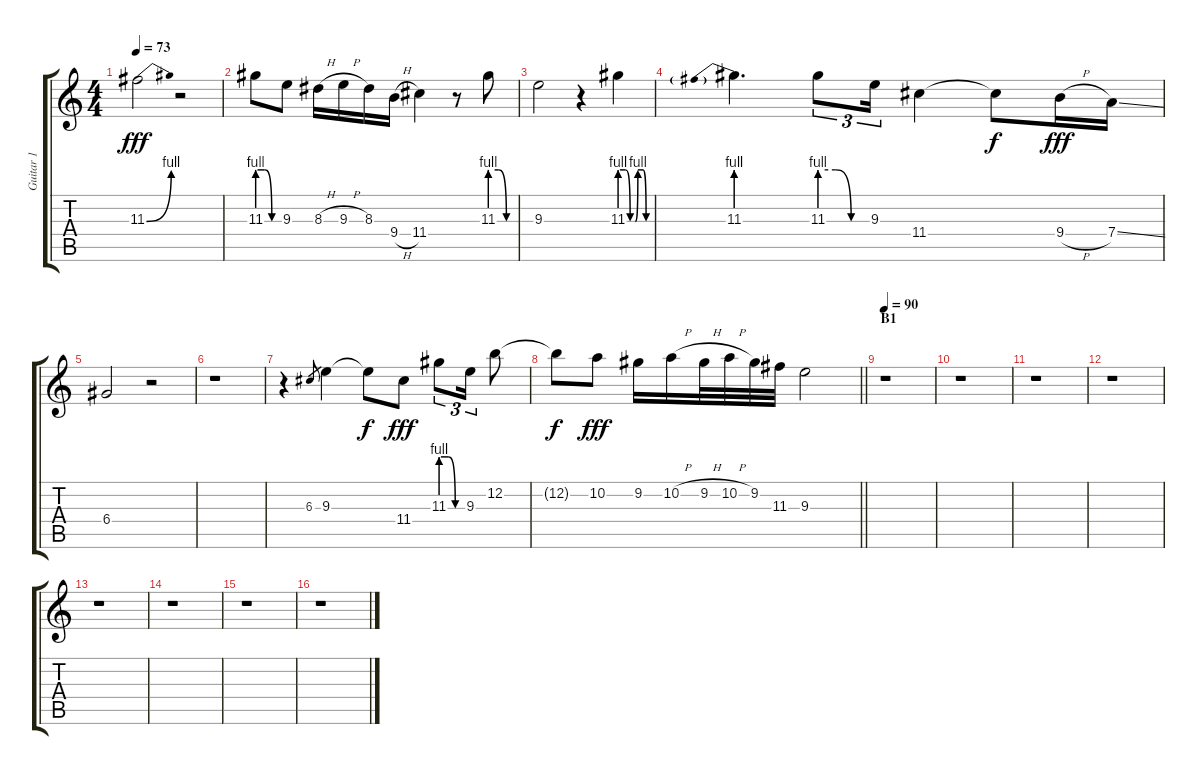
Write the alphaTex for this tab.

\track ("Guitar 1" "Guitar 1") {instrument electricguitarjazz}
\staff {score tabs}
\tuning (E4 B3 G3 D3 A2 E2) {hide}
\ts (4 4)
\tempo 73
\clef g2
\ks c
11.3{be (bend 0 0 60 4)}.2{dy fff} r.2 |
11.3{be (custom 0 4 20 4 40 0 60 0)}.8 9.3.8 8.3{h}.16 9.3{h}.16 8.3.16 9.4{h}.16 11.4.4 r.8 11.3{be (custom 0 4 20 4 40 0 60 0)}.8 |
9.3.2 r.4 11.3{be (custom 0 4 11 4 20 0 30 0 35 4 45 4 51 0 60 0)}.4 |
11.3{be (prebend 0 4 60 4)}.4{d} 11.3{be (custom 0 4 20 4 40 0 60 0)}.8{tu (3 2)} 9.3.16{tu (3 2)} 11.4.4 11.4{t}.8{dy f} 9.4{h}.16{dy fff} 7.4{ss}.16 |
6.4.2 r.2 |
r.1 |
r.4 6.3.8{gr} 9.3.4 9.3{t}.8{dy f} 11.4.8{dy fff} 11.3{be (custom 0 4 20 4 40 0 60 0)}.8{tu (3 2)} 9.3.16{tu (3 2)} 12.2.8 |
\barLineRight lightlight
12.2{t}.8{dy f} 10.2.8{dy fff} 9.2.16 10.2{h}.16 9.2{h}.32 10.2{h}.32 9.2.32 11.3.32 9.3.2 |
\section ("" "B1")
\tempo 90
r.1 |
r.1 |
r.1 |
r.1 |
r.1 |
r.1 |
r.1 |
r.1
